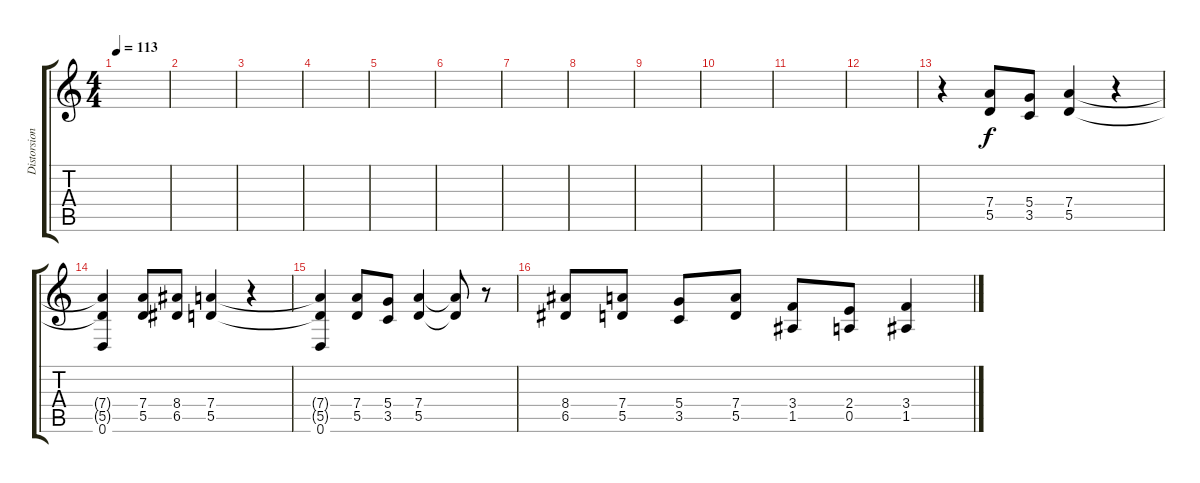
\track ("Distorsion Guitar" "Distorsion") {instrument overdrivenguitar}
\staff {score tabs}
\tuning (E4 B3 G3 D3 A2 D2) {hide}
\ts (4 4)
\tempo 113
\clef g2
\ks c
|
|
|
|
|
|
|
|
|
|
|
|
r.4 (7.4 5.5).8 (5.4 3.5).8 (7.4 5.5).4 r.4 |
(7.4{t} 5.5{t} 0.6).4 (7.4 5.5).8 (8.4 6.5).8 (7.4 5.5).4 r.4 |
(7.4{t} 5.5{t} 0.6).4 (7.4 5.5).8 (5.4 3.5).8 (7.4 5.5).4 (7.4{t} 5.5{t}).8 r.8 |
(8.4 6.5).8 (7.4 5.5).8 (5.4 3.5).8 (7.4 5.5).8 (3.4 1.5).8 (2.4 0.5).8 (3.4 1.5).4
